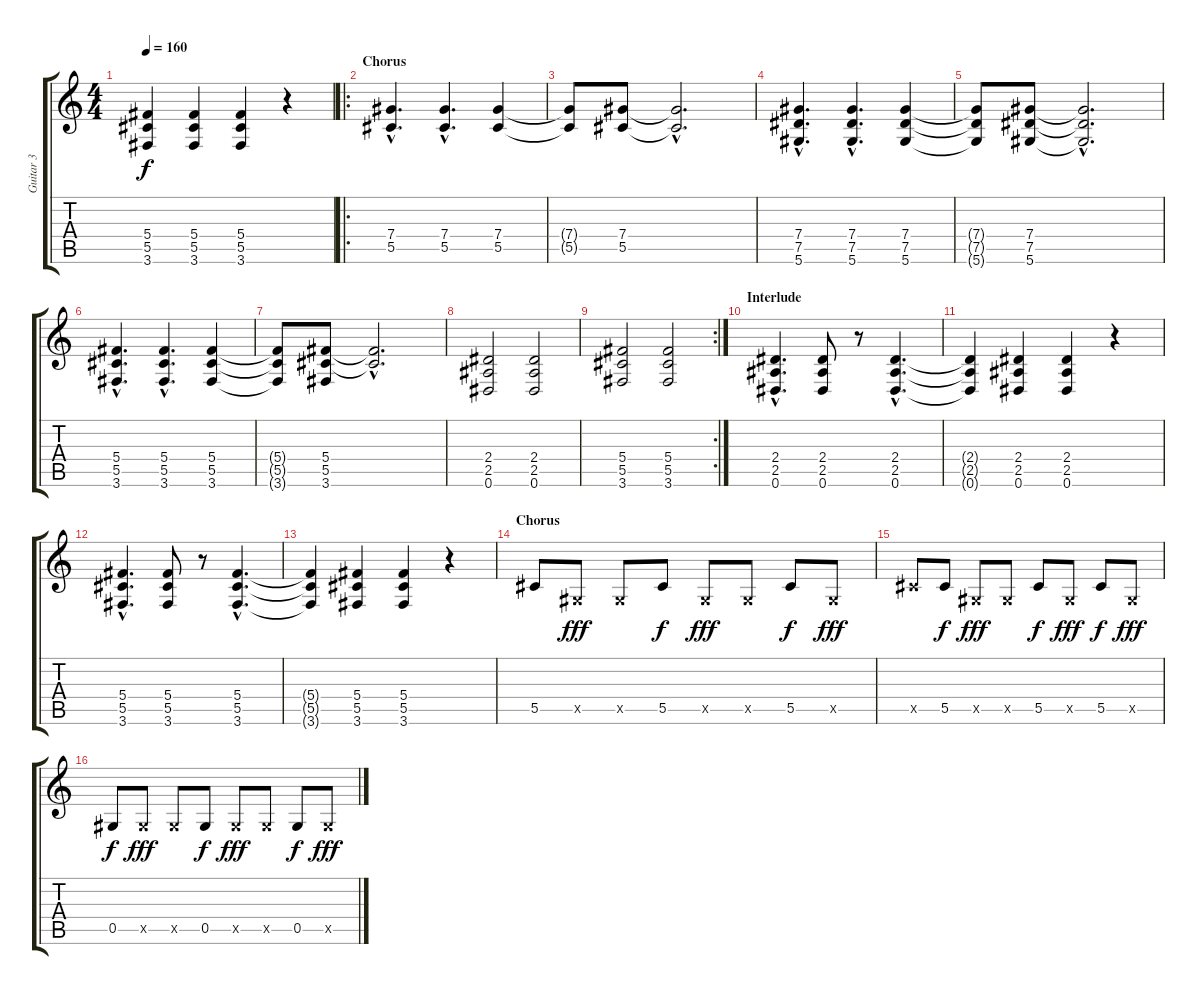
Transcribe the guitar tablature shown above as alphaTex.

\track ("Guitar 3" "Guitar 3") {instrument electricguitarclean}
\staff {score tabs}
\tuning (Eb4 Bb3 Gb3 Db3 Ab2 Eb2) {hide}
\ts (4 4)
\tempo 160
\clef g2
\ks c
(5.4{t} 5.5{t} 3.6{t}).4{dy f} (5.4 5.5 3.6).4 (5.4 5.5 3.6).4 r.4 |
\ro
\section ("" "Chorus")
(7.4{hac} 5.5{hac}).4{d volume 13 instrument distortionguitar} (7.4{hac} 5.5{hac}).4{d} (7.4 5.5).4 |
(7.4{t} 5.5{t}).8 (7.4 5.5).8 (7.4{hac t} 5.5{hac t}).2{d} |
(7.4{hac} 7.5{hac} 5.6{hac}).4{d instrument distortionguitar} (7.4{hac} 7.5{hac} 5.6{hac}).4{d} (7.4 7.5 5.6).4 |
(7.4{t} 7.5{t} 5.6{t}).8 (7.4 7.5 5.6).8 (7.4{hac t} 7.5{hac t} 5.6{hac t}).2{d} |
(5.4{hac} 5.5{hac} 3.6{hac}).4{d instrument distortionguitar} (5.4{hac} 5.5{hac} 3.6{hac}).4{d} (5.4 5.5 3.6).4 |
(5.4{t} 5.5{t} 3.6{t}).8 (5.4 5.5 3.6).8 (5.4{hac t} 5.5{hac t}).2{d} |
(2.4 2.5 0.6).2 (2.4 2.5 0.6).2 |
\rc 2
(5.4 5.5 3.6).2 (5.4 5.5 3.6).2 |
\section ("" "Interlude")
(2.4{hac} 2.5{hac} 0.6{hac}).4{d instrument distortionguitar} (2.4 2.5 0.6).8 r.8 (2.4{hac} 2.5{hac} 0.6{hac}).4{d} |
(2.4{t} 2.5{t} 0.6{t}).4 (2.4 2.5 0.6).4 (2.4 2.5 0.6).4 r.4 |
(5.4{hac} 5.5{hac} 3.6{hac}).4{d} (5.4 5.5 3.6).8 r.8 (5.4{hac} 5.5{hac} 3.6{hac}).4{d} |
(5.4{t} 5.5{t} 3.6{t}).4 (5.4 5.5 3.6).4 (5.4 5.5 3.6).4 r.4 |
\section ("" "Chorus")
5.5.8{volume 7 instrument distortionguitar} 0.5{x}.8{dy fff} 0.5{x}.8 5.5.8{dy f} 0.5{x}.8{dy fff} 0.5{x}.8 5.5.8{dy f} 0.5{x}.8{dy fff} |
5.5{x}.8{instrument distortionguitar} 5.5.8{dy f} 0.5{x}.8{dy fff} 0.5{x}.8 5.5.8{dy f} 0.5{x}.8{dy fff} 5.5.8{dy f} 0.5{x}.8{dy fff} |
0.5.8{dy f volume 9 instrument distortionguitar} 0.5{x}.8{dy fff} 0.5{x}.8 0.5.8{dy f} 0.5{x}.8{dy fff} 0.5{x}.8 0.5.8{dy f} 0.5{x}.8{dy fff}
